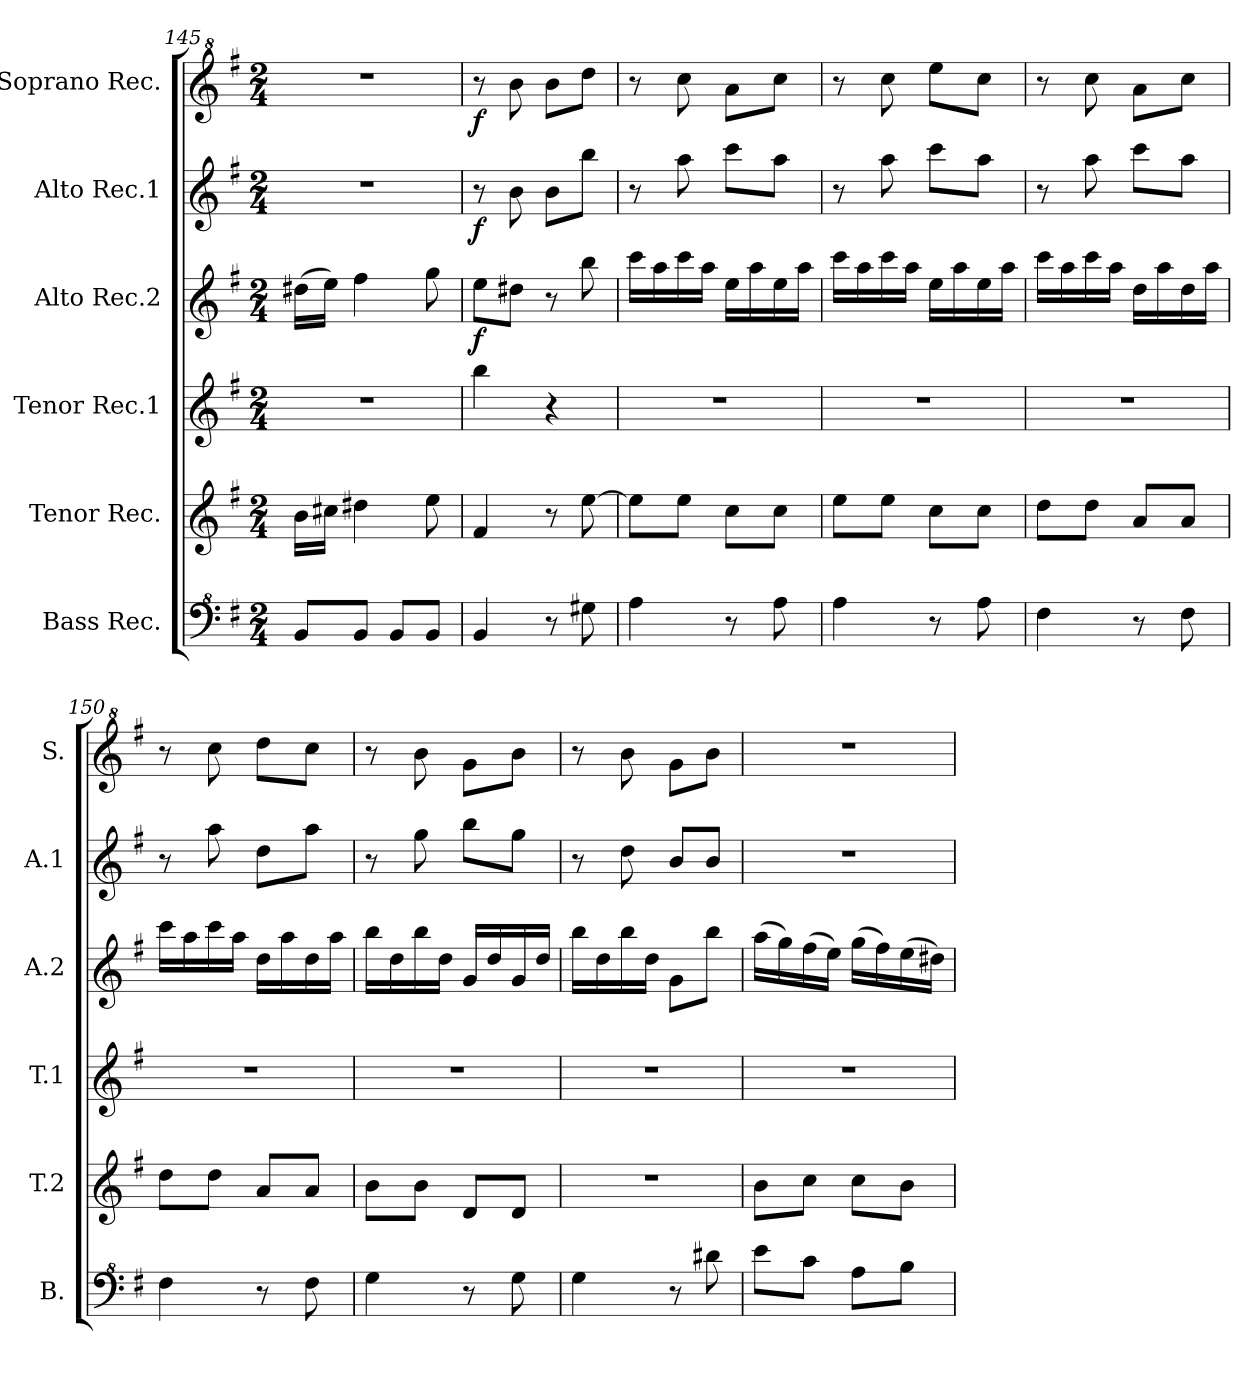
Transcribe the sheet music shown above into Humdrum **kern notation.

**kern	**kern	**kern	**kern	**dynam	**kern	**dynam	**kern	**dynam
*part6	*part5	*part4	*part3	*part3	*part2	*part2	*part1	*part1
*staff6	*staff5	*staff4	*staff3	*staff3	*staff2	*staff2	*staff1	*staff1
*I"Bass Rec.	*I"Tenor Rec.	*I"Tenor Rec.1	*I"Alto Rec.2	*	*I"Alto Rec.1	*	*I"Soprano Rec.	*
*I'B.	*I'T.2	*I'T.1	*I'A.2	*	*I'A.1	*	*I'S.	*
!!LO:PB:g=z
*clefF^4	*clefG2	*clefG2	*clefG2	*	*clefG2	*	*clefG^2	*
*k[f#]	*k[f#]	*k[f#]	*k[f#]	*	*k[f#]	*	*k[f#]	*
*M2/4	*M2/4	*M2/4	*M2/4	*	*M2/4	*	*M2/4	*
=145	=145	=145	=145	=145	=145	=145	=145	=145
8B/L	16b\LL	2r	(>16dd#X\LL	.	2r	.	2r	.
.	16cc#X\JJ	.	16ee\JJ)	.	.	.	.	.
8B/J	4dd#X\	.	4ff#\	.	.	.	.	.
8B/L	.	.	.	.	.	.	.	.
8B/J	8ee\	.	8gg\	.	.	.	.	.
=146	=146	=146	=146	=146	=146	=146	=146	=146
!	!	!	!	!LO:DY:b	!	!LO:DY:b	!	!LO:DY:b
4B/	4f#/	4bb\	8ee\L	f	8r	f	8r	f
.	.	.	8dd#X\J	.	8b\	.	8bb\	.
8r	8r	4r	8r	.	8b\L	.	8bb\L	.
8g#X\	[8ee\	.	8bb\	.	8bb\J	.	8ddd\J	.
=147	=147	=147	=147	=147	=147	=147	=147	=147
4a\	8ee\L]	2r	16ccc\LL	.	8r	.	8r	.
.	.	.	16aa\	.	.	.	.	.
.	8ee\J	.	16ccc\	.	8aa\	.	8ccc\	.
.	.	.	16aa\JJ	.	.	.	.	.
8r	8cc\L	.	16ee\LL	.	8ccc\L	.	8aa\L	.
.	.	.	16aa\	.	.	.	.	.
8a\	8cc\J	.	16ee\	.	8aa\J	.	8ccc\J	.
.	.	.	16aa\JJ	.	.	.	.	.
=148	=148	=148	=148	=148	=148	=148	=148	=148
4a\	8ee\L	2r	16ccc\LL	.	8r	.	8r	.
.	.	.	16aa\	.	.	.	.	.
.	8ee\J	.	16ccc\	.	8aa\	.	8ccc\	.
.	.	.	16aa\JJ	.	.	.	.	.
8r	8cc\L	.	16ee\LL	.	8ccc\L	.	8eee\L	.
.	.	.	16aa\	.	.	.	.	.
8a\	8cc\J	.	16ee\	.	8aa\J	.	8ccc\J	.
.	.	.	16aa\JJ	.	.	.	.	.
=149	=149	=149	=149	=149	=149	=149	=149	=149
4f#\	8dd\L	2r	16ccc\LL	.	8r	.	8r	.
.	.	.	16aa\	.	.	.	.	.
.	8dd\J	.	16ccc\	.	8aa\	.	8ccc\	.
.	.	.	16aa\JJ	.	.	.	.	.
8r	8a/L	.	16dd\LL	.	8ccc\L	.	8aa\L	.
.	.	.	16aa\	.	.	.	.	.
8f#\	8a/J	.	16dd\	.	8aa\J	.	8ccc\J	.
.	.	.	16aa\JJ	.	.	.	.	.
=150	=150	=150	=150	=150	=150	=150	=150	=150
4f#\	8dd\L	2r	16ccc\LL	.	8r	.	8r	.
.	.	.	16aa\	.	.	.	.	.
.	8dd\J	.	16ccc\	.	8aa\	.	8ccc\	.
.	.	.	16aa\JJ	.	.	.	.	.
8r	8a/L	.	16dd\LL	.	8dd\L	.	8ddd\L	.
.	.	.	16aa\	.	.	.	.	.
8f#\	8a/J	.	16dd\	.	8aa\J	.	8ccc\J	.
.	.	.	16aa\JJ	.	.	.	.	.
=151	=151	=151	=151	=151	=151	=151	=151	=151
4g\	8b\L	2r	16bb\LL	.	8r	.	8r	.
.	.	.	16dd\	.	.	.	.	.
.	8b\J	.	16bb\	.	8gg\	.	8bb\	.
.	.	.	16dd\JJ	.	.	.	.	.
8r	8d/L	.	16g/LL	.	8bb\L	.	8gg\L	.
.	.	.	16dd/	.	.	.	.	.
8g\	8d/J	.	16g/	.	8gg\J	.	8bb\J	.
.	.	.	16dd/JJ	.	.	.	.	.
=152	=152	=152	=152	=152	=152	=152	=152	=152
4g\	2r	2r	16bb\LL	.	8r	.	8r	.
.	.	.	16dd\	.	.	.	.	.
.	.	.	16bb\	.	8dd\	.	8bb\	.
.	.	.	16dd\JJ	.	.	.	.	.
8r	.	.	8g\L	.	8b/L	.	8gg\L	.
8dd#X\	.	.	8bb\J	.	8b/J	.	8bb\J	.
=153	=153	=153	=153	=153	=153	=153	=153	=153
8ee\L	8b\L	2r	(>16aa\LL	.	2r	.	2r	.
.	.	.	16gg\)	.	.	.	.	.
8cc\J	8cc\J	.	(>16ff#\	.	.	.	.	.
.	.	.	16ee\JJ)	.	.	.	.	.
8a\L	8cc\L	.	(>16gg\LL	.	.	.	.	.
.	.	.	16ff#\)	.	.	.	.	.
8b\J	8b\J	.	(>16ee\	.	.	.	.	.
.	.	.	16dd#X\JJ)	.	.	.	.	.
=	=	=	=	=	=	=	=	=
*-	*-	*-	*-	*-	*-	*-	*-	*-
